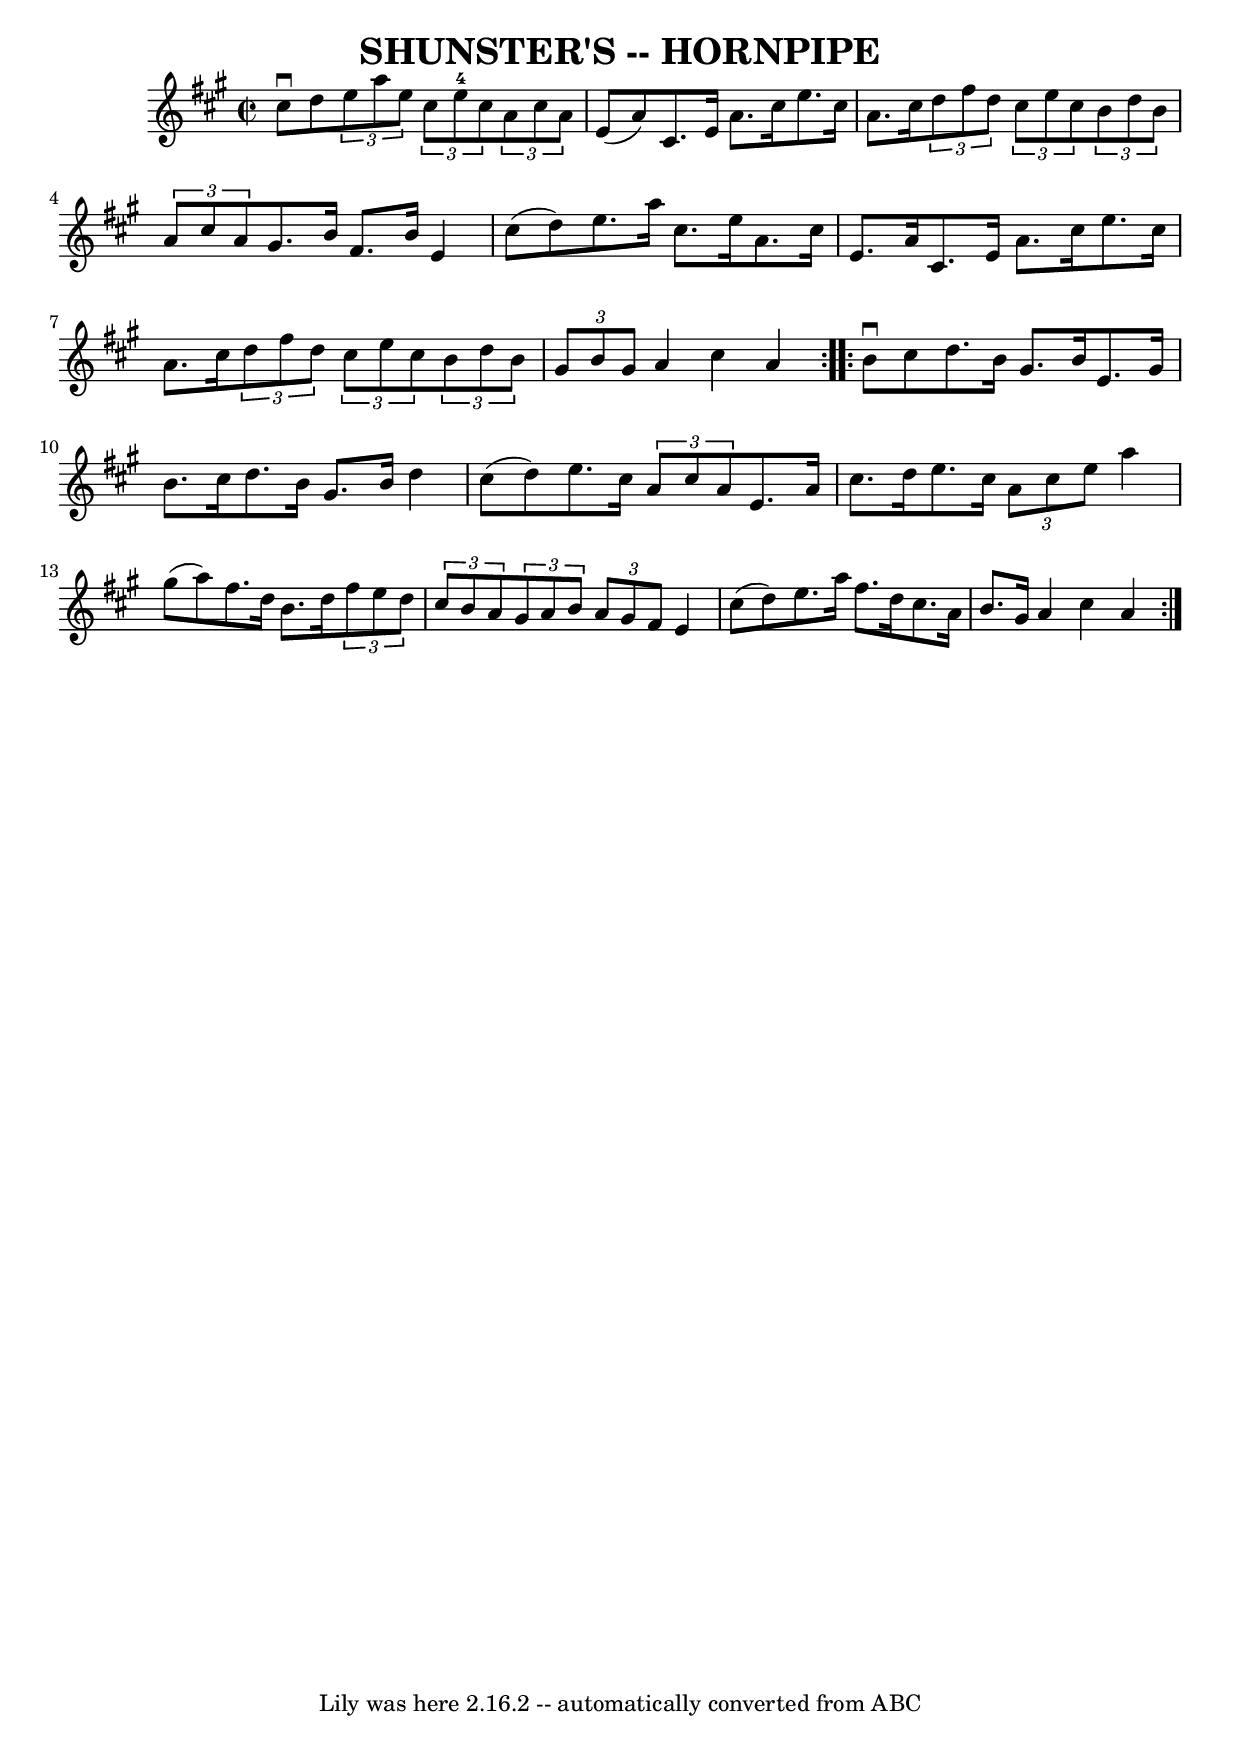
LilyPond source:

\version "2.7.40"
\include "Mammoth.ily"
\header {
	book = "Ryan's Mammoth Collection of Fiddle Tunes"
	crossRefNumber = "1"
	footnotes = ""
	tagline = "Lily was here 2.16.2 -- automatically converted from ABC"
	title = "SHUNSTER'S -- HORNPIPE"
}
voicedefault =  {
\set Score.defaultBarType = "empty"

\repeat volta 2 {
\override Staff.TimeSignature #'style = #'C
 \time 2/2 \key a \major cis''8^\downbow d''8        |
   
\times 2/3 { e''8 a''8 e''8  }   \times 2/3 { cis''8 e''8-4   
cis''8  }   \times 2/3 { a'8 cis''8 a'8  } e'8 (a'8)   |
 
 cis'8. e'16 a'8. cis''16 e''8. cis''16 a'8. cis''16      
  |
   \times 2/3 { d''8 fis''8 d''8  }   \times 2/3 { cis''8   
 e''8 cis''8  }   \times 2/3 { b'8 d''8 b'8  }   \times 2/3 { a'8  
 cis''8 a'8  }   |
 gis'8. b'16 fis'8. b'16 e'4    
cis''8 (d''8)   |
     |
 e''8. a''16 cis''8.    
e''16 a'8. cis''16 e'8. a'16    |
 cis'8. e'16 a'8.   
 cis''16 e''8. cis''16 a'8. cis''16        |
   \times 2/3 {  
 d''8 fis''8 d''8  }   \times 2/3 { cis''8 e''8 cis''8  }   
\times 2/3 { b'8 d''8 b'8  }   \times 2/3 { gis'8 b'8 gis'8  }  
 |
 a'4 cis''4 a'4    }     \repeat volta 2 { b'8^\downbow   
cis''8        |
 d''8. b'16 gis'8. b'16 e'8. gis'16    
b'8. cis''16    |
 d''8. b'16 gis'8. b'16 d''4 cis''8 
(d''8)       |
 e''8. cis''16    \times 2/3 { a'8 cis''8  
 a'8  } e'8. a'16 cis''8. d''16    |
 e''8. cis''16    
\times 2/3 { a'8 cis''8 e''8  } a''4 gis''8 (a''8)   
|
     |
 fis''8. d''16 b'8. d''16    \times 2/3 {   
fis''8 e''8 d''8  }   \times 2/3 { cis''8 b'8 a'8  }   |
   
\times 2/3 { gis'8 a'8 b'8  }   \times 2/3 { a'8 gis'8 fis'8  } 
 e'4 cis''8 (d''8)       |
 e''8. a''16 fis''8.    
d''16 cis''8. a'16 b'8. gis'16    |
 a'4 cis''4 a'4   
 }   
}

\score{
    <<

	\context Staff="default"
	{
	    \voicedefault 
	}

    >>
	\layout {
	}
	\midi {}
}
